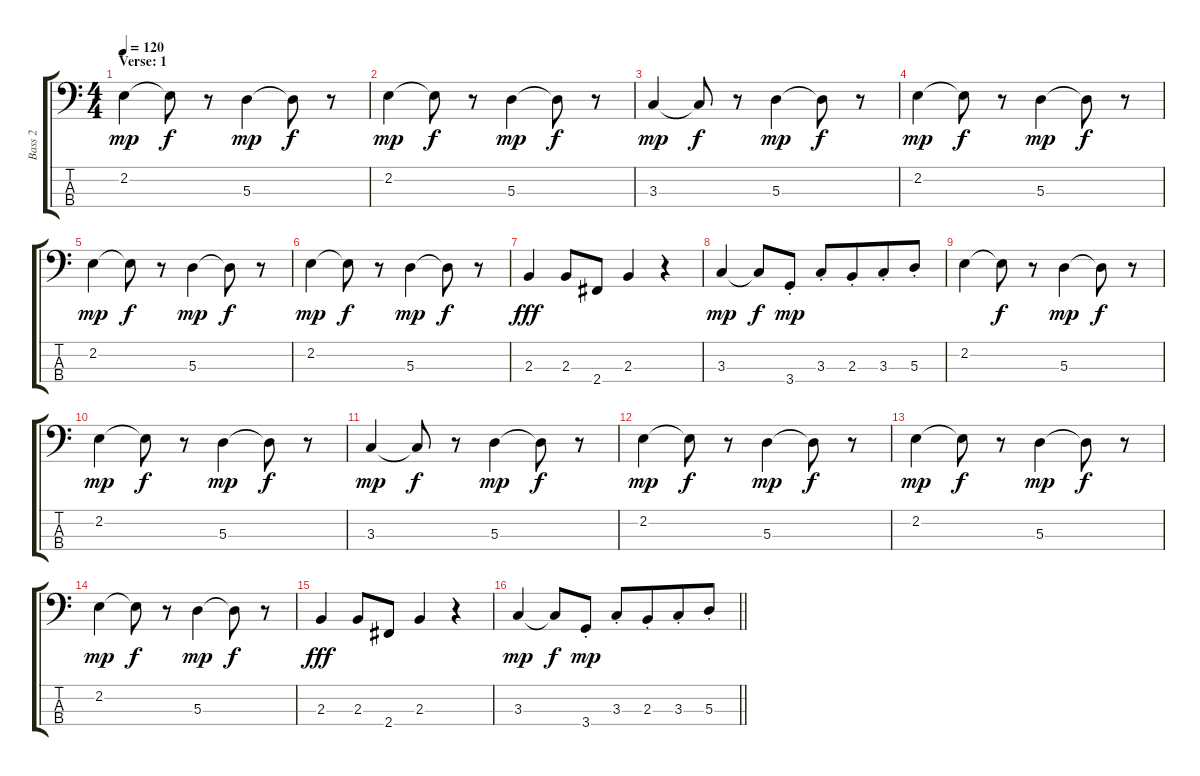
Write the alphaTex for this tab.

\track ("Bass 2" "Bass 2") {instrument electricbassfinger}
\staff {score tabs}
\tuning (G2 D2 A1 E1) {hide}
\ts (4 4)
\section ("" "Verse: 1")
\tempo 120
\clef f4
\ks c
2.2.4{dy mp} 2.2{t}.8{dy f} r.8 5.3.4{dy mp} 5.3{t}.8{dy f} r.8 |
2.2.4{dy mp} 2.2{t}.8{dy f} r.8 5.3.4{dy mp} 5.3{t}.8{dy f} r.8 |
3.3.4{dy mp} 3.3{t}.8{dy f} r.8 5.3.4{dy mp} 5.3{t}.8{dy f} r.8 |
2.2.4{dy mp} 2.2{t}.8{dy f} r.8 5.3.4{dy mp} 5.3{t}.8{dy f} r.8 |
2.2.4{dy mp} 2.2{t}.8{dy f} r.8 5.3.4{dy mp} 5.3{t}.8{dy f} r.8 |
2.2.4{dy mp} 2.2{t}.8{dy f} r.8 5.3.4{dy mp} 5.3{t}.8{dy f} r.8 |
2.3.4{dy fff} 2.3.8 2.4.8 2.3.4 r.4 |
3.3.4{dy mp} 3.3{t}.8{dy f} 3.4{st}.8{dy mp} 3.3{st}.8 2.3{st}.8{beam merge} 3.3{st}.8 5.3{st}.8 |
2.2.4 2.2{t}.8{dy f} r.8 5.3.4{dy mp} 5.3{t}.8{dy f} r.8 |
2.2.4{dy mp} 2.2{t}.8{dy f} r.8 5.3.4{dy mp} 5.3{t}.8{dy f} r.8 |
3.3.4{dy mp} 3.3{t}.8{dy f} r.8 5.3.4{dy mp} 5.3{t}.8{dy f} r.8 |
2.2.4{dy mp} 2.2{t}.8{dy f} r.8 5.3.4{dy mp} 5.3{t}.8{dy f} r.8 |
2.2.4{dy mp} 2.2{t}.8{dy f} r.8 5.3.4{dy mp} 5.3{t}.8{dy f} r.8 |
2.2.4{dy mp} 2.2{t}.8{dy f} r.8 5.3.4{dy mp} 5.3{t}.8{dy f} r.8 |
2.3.4{dy fff} 2.3.8 2.4.8 2.3.4 r.4 |
\barLineRight lightlight
3.3.4{dy mp} 3.3{t}.8{dy f} 3.4{st}.8{dy mp} 3.3{st}.8 2.3{st}.8{beam merge} 3.3{st}.8 5.3{st}.8
